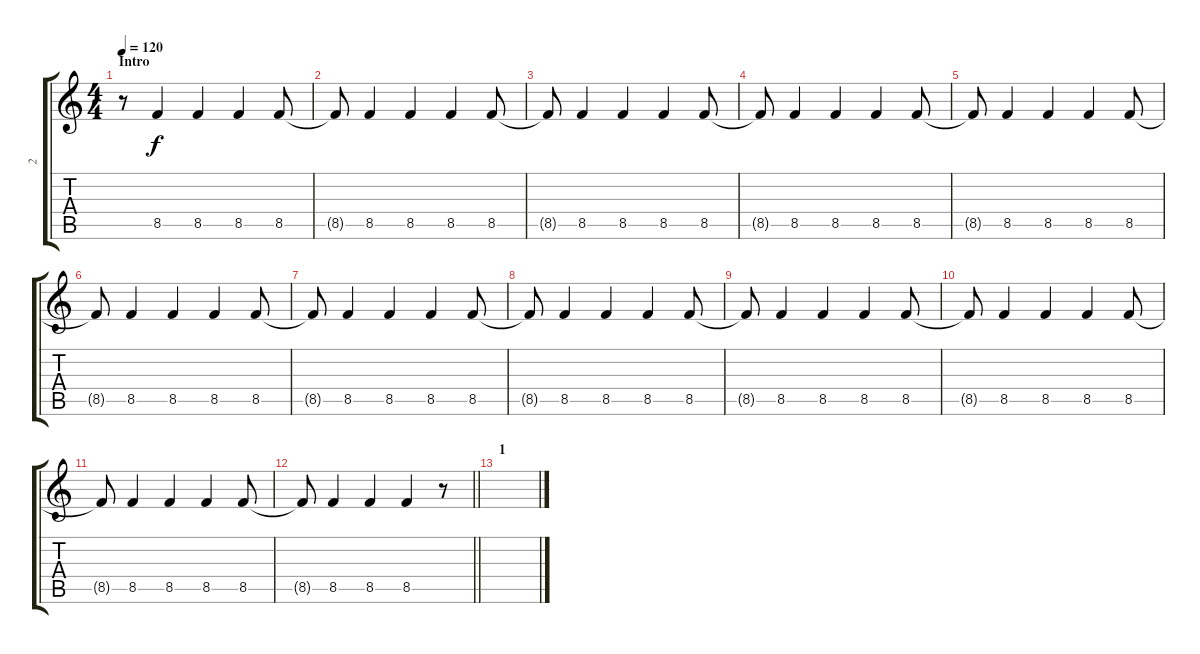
\track ("2" "2") {instrument banjo}
\staff {score tabs}
\tuning (E4 B3 G3 D3 A2 E2) {hide}
\displaytranspose 12
\ts (4 4)
\section ("" "Intro")
\tempo 120
\clef g2
\ks c
r.8{dy f instrument banjo} 8.5.4 8.5.4 8.5.4 8.5.8 |
8.5{t}.8 8.5.4 8.5.4 8.5.4 8.5.8 |
8.5{t}.8 8.5.4 8.5.4 8.5.4 8.5.8 |
8.5{t}.8 8.5.4 8.5.4 8.5.4 8.5.8 |
8.5{t}.8 8.5.4 8.5.4 8.5.4 8.5.8 |
8.5{t}.8 8.5.4 8.5.4 8.5.4 8.5.8 |
8.5{t}.8 8.5.4 8.5.4 8.5.4 8.5.8 |
8.5{t}.8 8.5.4 8.5.4 8.5.4 8.5.8 |
8.5{t}.8 8.5.4 8.5.4 8.5.4 8.5.8 |
8.5{t}.8 8.5.4 8.5.4 8.5.4 8.5.8 |
8.5{t}.8 8.5.4 8.5.4 8.5.4 8.5.8 |
\barLineRight lightlight
8.5{t}.8 8.5.4 8.5.4 8.5.4 r.8 |
\section ("" "1")
